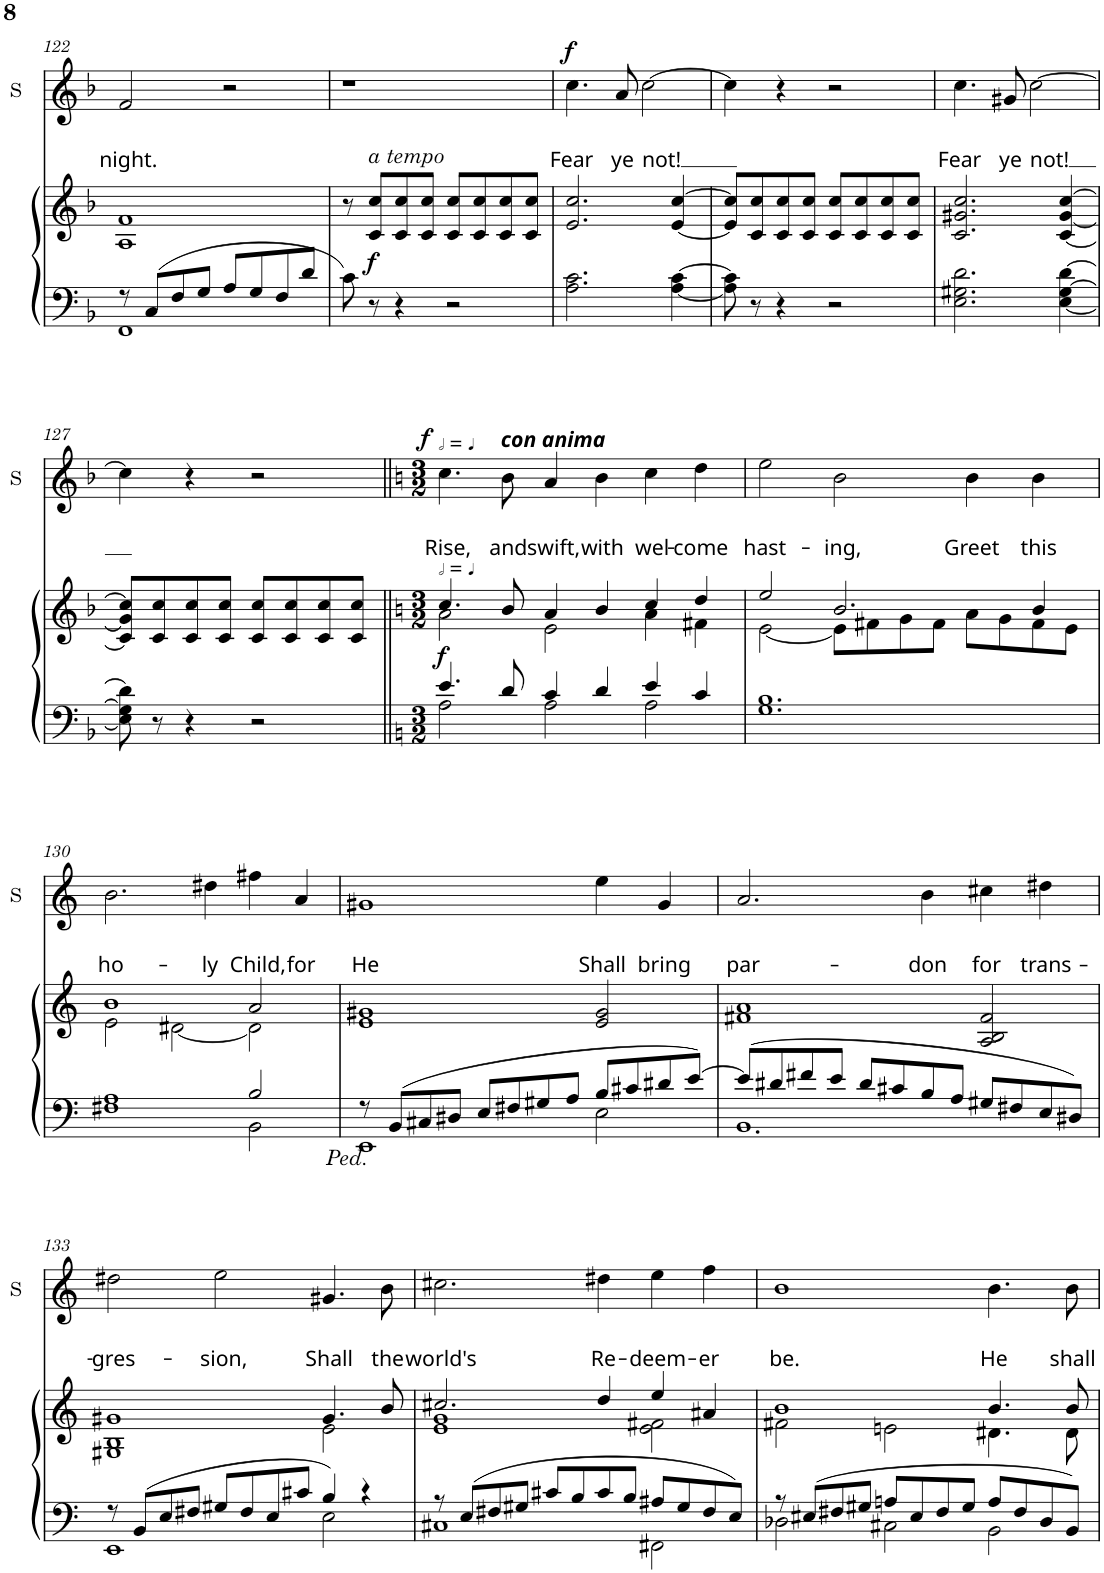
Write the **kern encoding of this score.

**kern	**kern	**dynam	**kern	**text	**text	**dynam
*part2	*part2	*part2	*part1	*part1	*part1	*part1
*staff3	*staff2	*staff2/3	*staff1	*staff1	*staff1	*staff1
*I"Orgel	*	*	*I"Sopraan	*	*	*
*	*	*	*I'S	*	*	*
!!LO:PB:g=z
*clefF4	*clefG2	*	*clefG2	*	*	*
*k[b-]	*k[b-]	*	*k[b-]	*	*	*
*d:	*d:	*	*d:	*	*	*
*M4/4	*M4/4	*	*M4/4	*	*	*
*met(c)	*met(c)	*	*met(c)	*	*	*
=122	=122	=122	=122	=122	=122	=122
*^	*	*	*	*	*	*
!	!	!	!	!	!	!LO:LY:b	!
8r	1FF	1A 1f	.	2f/	.	night.	.
8C/L	.	.	.	.	.	.	.
8F/	.	.	.	.	.	.	.
8G/J	.	.	.	.	.	.	.
8A/L	.	.	.	2r	.	.	.
8G/	.	.	.	.	.	.	.
8F/	.	.	.	.	.	.	.
8d/J	.	.	.	.	.	.	.
=123	=123	=123	=123	=123	=123	=123	=123
8c\	1ryy	8r	.	1r	.	.	.
!	!	!LO:TX:a:i:t=a tempo	!	!	!	!	!
!	!	!	!LO:DY:b	!	!	!	!
8r	.	8c/ 8cc/L	f	.	.	.	.
4r	.	8c/ 8cc/	.	.	.	.	.
.	.	8c/ 8cc/J	.	.	.	.	.
2r	.	8c/ 8cc/L	.	.	.	.	.
.	.	8c/ 8cc/	.	.	.	.	.
.	.	8c/ 8cc/	.	.	.	.	.
.	.	8c/ 8cc/J	.	.	.	.	.
=124	=124	=124	=124	=124	=124	=124	=124
!	!	!	!	!	!	!LO:LY:b	!LO:DY:a
2.A\ 2.c\	1ryy	2.e/ 2.cc/	.	4.cc\	.	Fear	f
!	!	!	!	!	!	!LO:LY:b	!
.	.	.	.	8a/	.	ye	.
!	!	!	!	!	!	!LO:LY:b	!
.	.	.	.	[2cc\	.	not!	.
[4A\ [4c\	.	[4e/ [4cc/	.	.	.	.	.
=125	=125	=125	=125	=125	=125	=125	=125
8A\] 8c\]	1ryy	8e/] 8cc/]L	.	4cc\]	.	.	.
8r	.	8c/ 8cc/	.	.	.	.	.
4r	.	8c/ 8cc/	.	4r	.	.	.
.	.	8c/ 8cc/J	.	.	.	.	.
2r	.	8c/ 8cc/L	.	2r	.	.	.
.	.	8c/ 8cc/	.	.	.	.	.
.	.	8c/ 8cc/	.	.	.	.	.
.	.	8c/ 8cc/J	.	.	.	.	.
=126	=126	=126	=126	=126	=126	=126	=126
!	!	!	!	!	!	!LO:LY:b	!
2.E\ 2.G#X\ 2.d\	1ryy	2.c/ 2.g#X/ 2.cc/	.	4.cc\	.	Fear	.
!	!	!	!	!	!	!LO:LY:b	!
.	.	.	.	8g#X/	.	ye	.
!	!	!	!	!	!	!LO:LY:b	!
.	.	.	.	[2cc\	.	not!	.
[4E\ [4G#\ [4d\	.	[4c/ [4g#/ [4cc/	.	.	.	.	.
*v	*v	*	*	*	*	*	*
!!LO:LB:g=z
=127	=127	=127	=127	=127	=127	=127
8E\] 8G#\] 8d\]	8c/] 8g#/] 8cc/]L	.	4cc\]	.	.	.
8r	8c/ 8cc/	.	.	.	.	.
4r	8c/ 8cc/	.	4r	.	.	.
.	8c/ 8cc/J	.	.	.	.	.
2r	8c/ 8cc/L	.	2r	.	.	.
.	8c/ 8cc/	.	.	.	.	.
.	8c/ 8cc/	.	.	.	.	.
.	8c/ 8cc/J	.	.	.	.	.
=128||	=128||	=128||	=128||	=128||	=128||	=128||
*k[]	*k[]	*	*k[]	*	*	*
*C:	*C:	*	*C:	*	*	*
*M3/2	*M3/2	*	*M3/2	*	*	*
*^	*^	*	*	*	*	*
!	!	!	!	!LO:DY:b	!	!	!LO:LY:b	!LO:DY:a
4.e/	2A\	4.cc/	2a\	f	4.cc\	.	Rise,	f
!	!	!	!	!	!LO:TX:a:Bi:t=con anima	!	!	!
!	!	!	!	!	!	!	!LO:LY:b	!
8d/	.	8b/	.	.	8b\	.	and	.
!	!	!	!	!	!	!	!LO:LY:b	!
4c/	2A\	4a/	2e\	.	4a/	.	swift,	.
!	!	!	!	!	!	!	!LO:LY:b	!
4d/	.	4b/	.	.	4b\	.	with	.
!	!	!	!	!	!	!	!LO:LY:b	!
4e/	2A\	4cc/	4a\	.	4cc\	.	wel-	.
!	!	!	!	!	!	!	!LO:LY:b	!
4c/	.	4dd/	4f#X\	.	4dd\	.	-come	.
*v	*v	*	*	*	*	*	*	*
=129	=129	=129	=129	=129	=129	=129	=129
!	!	!	!	!	!	!LO:LY:b	!
1.G 1.B	2ee/	[2e\	.	2ee\	.	hast-	.
!	!	!	!	!	!	!LO:LY:b	!
.	2.b/	8e\L]	.	2b\	.	-ing,	.
.	.	8f#X\	.	.	.	.	.
.	.	8g\	.	.	.	.	.
.	.	8f#\J	.	.	.	.	.
!	!	!	!	!	!	!LO:LY:b	!
.	.	8a\L	.	4b\	.	Greet	.
.	.	8g\	.	.	.	.	.
!	!	!	!	!	!	!LO:LY:b	!
.	4b/	8f#\	.	4b\	.	this	.
.	.	8e\J	.	.	.	.	.
!!LO:LB:g=z
=130	=130	=130	=130	=130	=130	=130	=130
*^	*	*	*	*	*	*	*
!	!	!	!	!	!	!	!LO:LY:b	!
1A	1F#X	1b	2e\	.	2.b\	.	ho-	.
.	.	.	[2d#X\	.	.	.	.	.
!	!	!	!	!	!	!	!LO:LY:b	!
.	.	.	.	.	4dd#X\	.	-ly	.
!	!	!	!	!	!	!	!LO:LY:b	!
2B/	2BB\	2a/	2d#\]	.	4ff#X\	.	Child,	.
!	!	!	!	!	!	!	!LO:LY:b	!
.	.	.	.	.	4a/	.	for	.
*	*	*v	*v	*	*	*	*	*
=131	=131	=131	=131	=131	=131	=131	=131
!LO:TX:b:i:t=Ped.	!	!	!	!	!	!	!
!	!	!	!	!	!	!LO:LY:b	!
8r	1EE	1e 1g#X	.	1g#X	.	He	.
8BB/L	.	.	.	.	.	.	.
8C#X/	.	.	.	.	.	.	.
8D#X/J	.	.	.	.	.	.	.
8E/L	.	.	.	.	.	.	.
8F#X/	.	.	.	.	.	.	.
8G#X/	.	.	.	.	.	.	.
8A/J	.	.	.	.	.	.	.
!	!	!	!	!	!	!LO:LY:b	!
8B/L	2E\	2e/ 2g#/	.	4ee\	.	Shall	.
8c#X/	.	.	.	.	.	.	.
!	!	!	!	!	!	!LO:LY:b	!
8d#X/	.	.	.	4g#/	.	bring	.
[8e/J	.	.	.	.	.	.	.
=132	=132	=132	=132	=132	=132	=132	=132
!	!	!	!	!	!	!LO:LY:b	!
8e/L]	1.BB	1f#X 1a	.	2.a/	.	par-	.
8d#X/	.	.	.	.	.	.	.
8f#X/	.	.	.	.	.	.	.
8e/J	.	.	.	.	.	.	.
8d#/L	.	.	.	.	.	.	.
8c#X/	.	.	.	.	.	.	.
!	!	!	!	!	!	!LO:LY:b	!
8B/	.	.	.	4b\	.	-don	.
8A/J	.	.	.	.	.	.	.
!	!	!	!	!	!	!LO:LY:b	!
8G#X/L	.	2A/ 2B/ 2f#/	.	4cc#X\	.	for	.
8F#X/	.	.	.	.	.	.	.
!	!	!	!	!	!	!LO:LY:b	!
8E/	.	.	.	4dd#X\	.	trans-	.
8D#X/J	.	.	.	.	.	.	.
!!LO:LB:g=z
=133	=133	=133	=133	=133	=133	=133	=133
*	*	*^	*	*	*	*	*
!	!	!	!	!	!	!	!LO:LY:b	!
8r	1EE	1g#X	1G#X 1B	.	2dd#X\	.	-gres-	.
8BB/L	.	.	.	.	.	.	.	.
8E/	.	.	.	.	.	.	.	.
8F#X/J	.	.	.	.	.	.	.	.
!	!	!	!	!	!	!	!LO:LY:b	!
8G#X/L	.	.	.	.	2ee\	.	-sion,	.
8F#/	.	.	.	.	.	.	.	.
8E/	.	.	.	.	.	.	.	.
8c#X/J	.	.	.	.	.	.	.	.
!	!	!	!	!	!	!	!LO:LY:b	!
4B/	2E\	4.g#/	2e\	.	4.g#X/	.	Shall	.
4r	.	.	.	.	.	.	.	.
!	!	!	!	!	!	!	!LO:LY:b	!
.	.	8b/	.	.	8b\	.	the	.
=134	=134	=134	=134	=134	=134	=134	=134	=134
!	!	!	!	!	!	!	!LO:LY:b	!
8r	1C#X	2.cc#X/	1e 1g	.	2.cc#X\	.	world's	.
8E/L	.	.	.	.	.	.	.	.
8F#X/	.	.	.	.	.	.	.	.
8G#X/J	.	.	.	.	.	.	.	.
8c#X/L	.	.	.	.	.	.	.	.
8B/	.	.	.	.	.	.	.	.
!	!	!	!	!	!	!	!LO:LY:b	!
8c#/	.	4dd/	.	.	4dd#X\	.	Re-	.
8B/J	.	.	.	.	.	.	.	.
!	!	!	!	!	!	!	!LO:LY:b	!
8A#X/L	2FF#X\	4ee/	2e\ 2f#X\	.	4ee\	.	-deem-	.
8G#/	.	.	.	.	.	.	.	.
!	!	!	!	!	!	!	!LO:LY:b	!
8F#/	.	4a#X/	.	.	4ff\	.	-er	.
8E/J	.	.	.	.	.	.	.	.
=135	=135	=135	=135	=135	=135	=135	=135	=135
!	!	!	!	!	!	!	!LO:LY:b	!
8r	2D-X\	1b	2f#X\	.	1b	.	be.	.
8E#X/L	.	.	.	.	.	.	.	.
8F#X/	.	.	.	.	.	.	.	.
8G#X/J	.	.	.	.	.	.	.	.
8An/L	2C#X\	.	2en\	.	.	.	.	.
8E#/	.	.	.	.	.	.	.	.
8F#/	.	.	.	.	.	.	.	.
8G#/J	.	.	.	.	.	.	.	.
!	!	!	!	!	!	!	!LO:LY:b	!
8A/L	2BB\	4.b/	4.d#X\	.	4.b\	.	He	.
8F#/	.	.	.	.	.	.	.	.
8D-/	.	.	.	.	.	.	.	.
!	!	!	!	!	!	!	!LO:LY:b	!
8BB/J	.	8b/	8d#\	.	8b\	.	shall	.
*v	*v	*	*	*	*	*	*	*
*	*v	*v	*	*	*	*	*
=	=	=	=	=	=	=
*-	*-	*-	*-	*-	*-	*-
